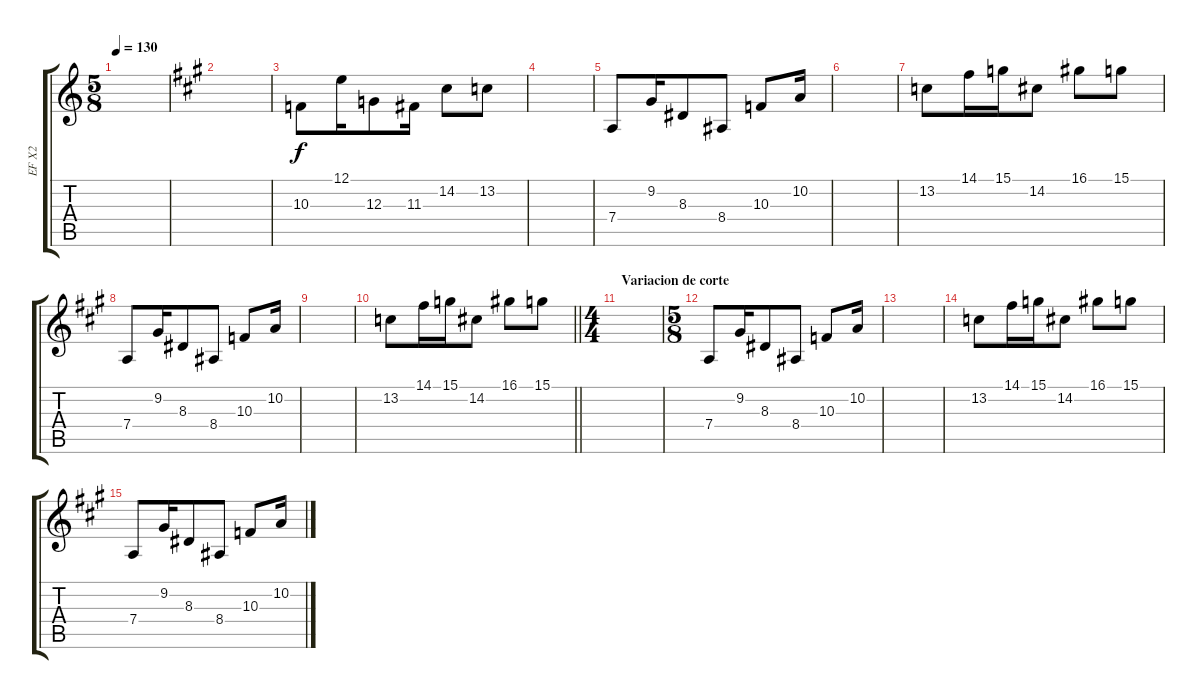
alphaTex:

\track ("EF X2" "EF X2") {instrument fx1rain}
\staff {score tabs}
\tuning (E4 B3 G3 D3 A2 E2) {hide}
\ts (5 8)
\tempo 130
\clef g2
\ks c
|
\ks a
|
10.3.8 12.1.16 12.3.8 11.3.16 14.2.8 13.2.8 |
|
7.4.8 9.2.16 8.3.8 8.4.8 10.3.8 10.2.16 |
|
13.2.8 14.1.16 15.1.16 14.2.8 16.1.8 15.1.8 |
7.4.8 9.2.16 8.3.8 8.4.8 10.3.8 10.2.16 |
|
\barLineRight lightlight
13.2.8 14.1.16 15.1.16 14.2.8 16.1.8 15.1.8 |
\ts (4 4)
\section ("" "Variacion de corte")
|
\ts (5 8)
7.4.8 9.2.16 8.3.8 8.4.8 10.3.8 10.2.16 |
|
13.2.8 14.1.16 15.1.16 14.2.8 16.1.8 15.1.8 |
7.4.8 9.2.16 8.3.8 8.4.8 10.3.8 10.2.16
